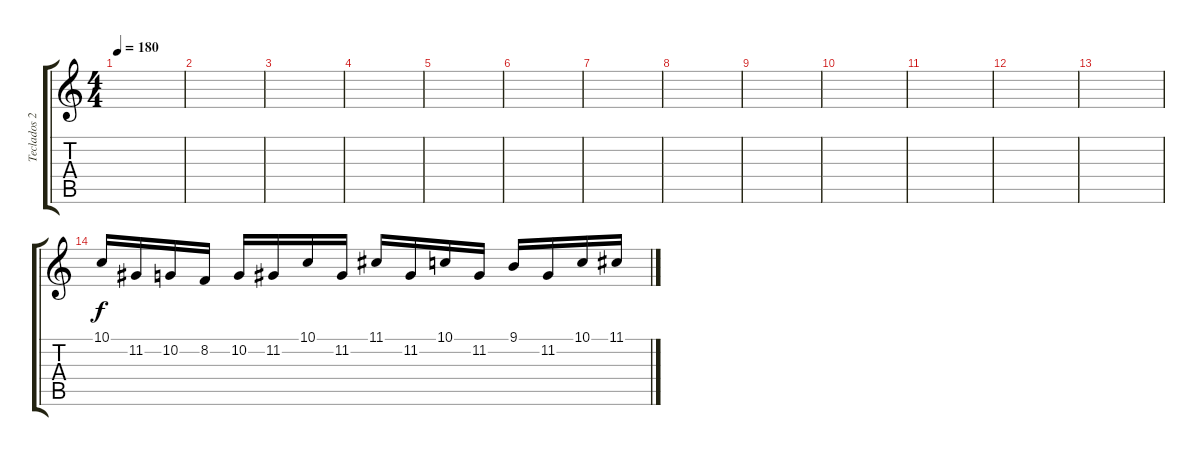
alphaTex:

\track ("Teclados 2" "Teclados 2") {instrument acousticgrandpiano}
\staff {score tabs}
\tuning (D4 A3 F3 C3 G2 D2) {hide}
\ts (4 4)
\tempo 180
\clef g2
\ks c
|
|
|
|
|
|
|
|
|
|
|
|
|
10.1.16 11.2.16 10.2.16 8.2.16 10.2.16 11.2.16 10.1.16 11.2.16 11.1.16 11.2.16 10.1.16 11.2.16 9.1.16 11.2.16 10.1.16 11.1.16
